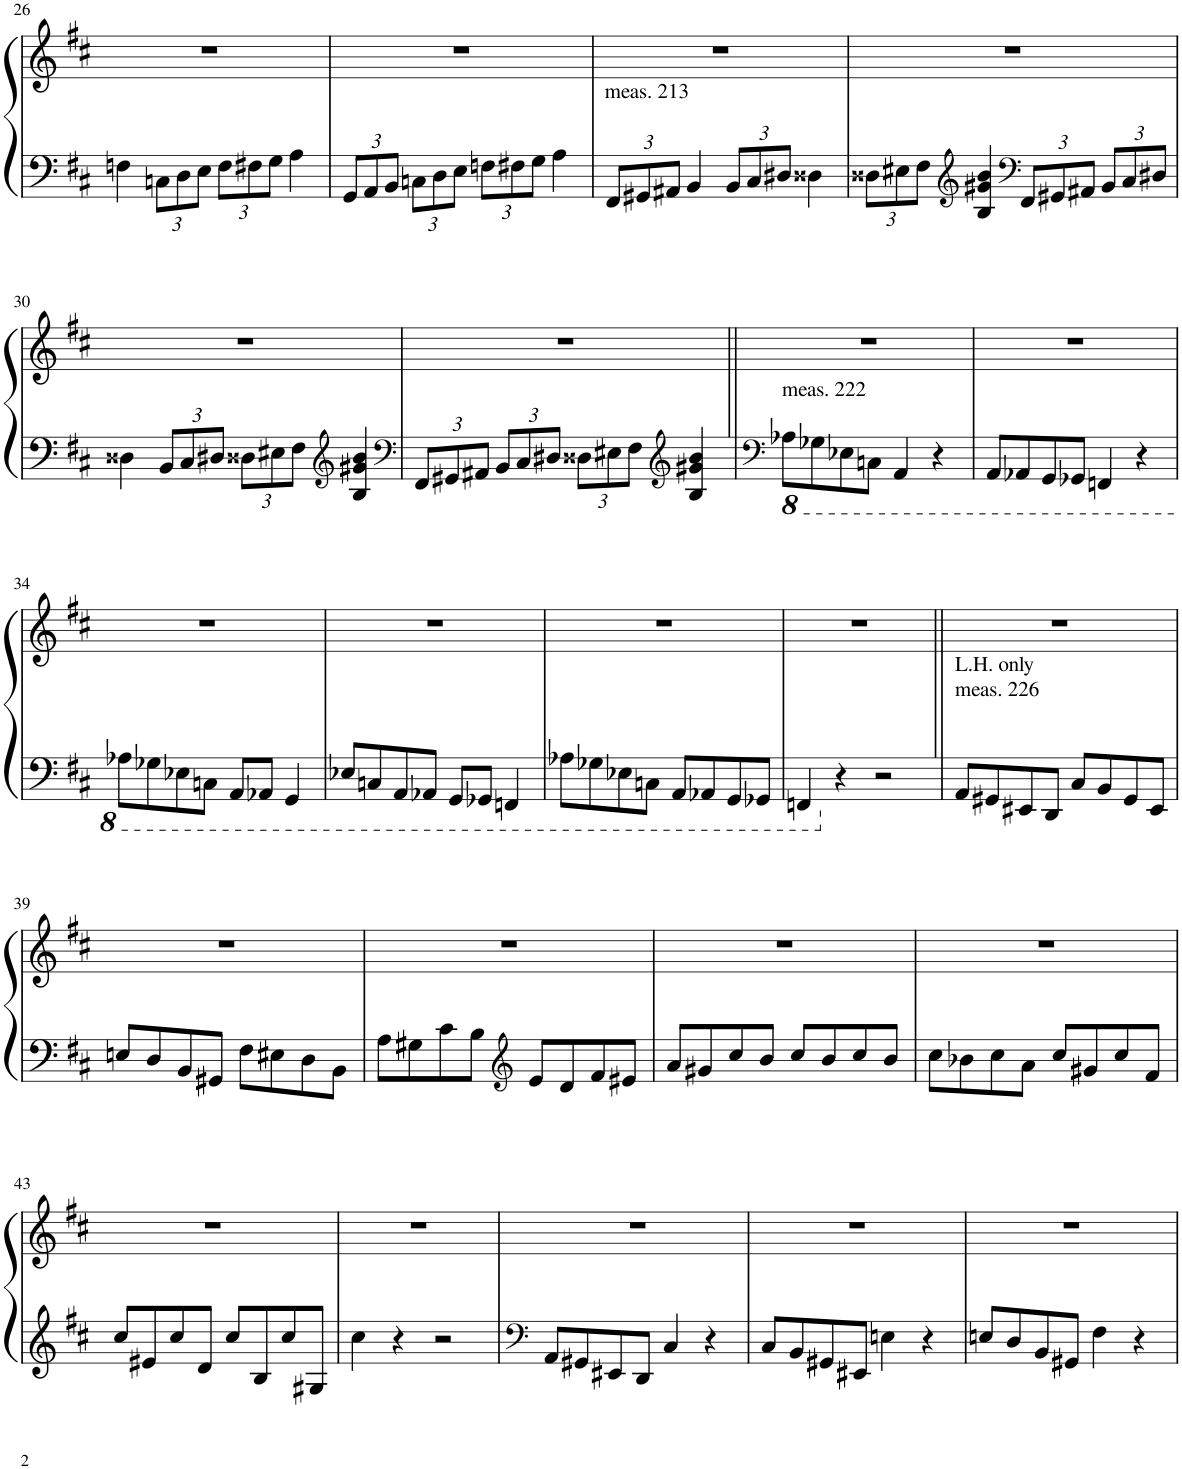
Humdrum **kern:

**kern	**kern
*part1	*part1
*staff2	*staff1
*I"Piano	*
*I'Pno.	*
!!LO:PB:g=z
*clefF4	*clefG2
*k[f#c#]	*k[f#c#]
*M4/4	*M4/4
=26	=26
4Fn\	1r
*Xbrackettup	*
12Cn\L	.
12D\	.
12E\J	.
12F\L	.
12F#X\	.
12G\J	.
4A\	.
=27	=27
12GG/L	1r
12AA/	.
12BB/J	.
12Cn\L	.
12D\	.
12E\J	.
12Fn\L	.
12F#X\	.
12G\J	.
4A\	.
=28	=28
!LO:TX:a:t=meas. 213	!
12FF#/L	1r
12GG#X/	.
12AA#X/J	.
4BB/	.
12BB/L	.
12C#/	.
12D#X/J	.
4D##X\	.
=29	=29
12D##X\L	1r
12E#X\	.
12F#\J	.
*clefG2	*
4B/ 4g#X/ 4b/	.
*clefF4	*
12FF#/L	.
12GG#X/	.
12AA#X/J	.
12BB/L	.
12C#/	.
12D#X/J	.
!!LO:LB:g=z
=30	=30
4D##X\	1r
12BB/L	.
12C#/	.
12D#X/J	.
12D##X\L	.
12E#X\	.
12F#\J	.
*clefG2	*
4B/ 4g#X/ 4b/	.
=31	=31
*clefF4	*
12FF#/L	1r
12GG#X/	.
12AA#X/J	.
12BB/L	.
12C#/	.
12D#X/J	.
12D##X\L	.
12E#X\	.
12F#\J	.
*clefG2	*
4B/ 4g#X/ 4b/	.
=32||	=32||
*clefF4	*
*8ba	*
!LO:TX:a:t=meas. 222	!
8AA-X\L	1r
8GG-X\	.
8EE-X\	.
8CCn\J	.
4AAA/	.
4r	.
=33	=33
8AAA/L	1r
8AAA-X/	.
8GGG/	.
8GGG-X/J	.
4FFFn/	.
4r	.
!!LO:LB:g=z
=34	=34
8AA-X\L	1r
8GG-X\	.
8EE-X\	.
8CCn\J	.
8AAA/L	.
8AAA-X/J	.
4GGG/	.
=35	=35
8EE-X/L	1r
8CCn/	.
8AAA/	.
8AAA-X/J	.
8GGG/L	.
8GGG-X/J	.
4FFFn/	.
=36	=36
8AA-X\L	1r
8GG-X\	.
8EE-X\	.
8CCn\J	.
8AAA/L	.
8AAA-X/	.
8GGG/	.
8GGG-X/J	.
=37	=37
4FFFn/	1r
*X8ba	*
4r	.
2r	.
=38||	=38||
!LO:TX:a:t=meas. 226	!
!LO:TX:a:t=L.H. only	!
8AA/L	1r
8GG#X/	.
8EE#X/	.
8DD/J	.
8C#/L	.
8BB/	.
8GG#/	.
8EE#/J	.
!!LO:LB:g=z
=39	=39
8En/L	1r
8D/	.
8BB/	.
8GG#X/J	.
8F#\L	.
8E#X\	.
8D\	.
8BB\J	.
=40	=40
8A\L	1r
8G#X\	.
8c#\	.
8B\J	.
*clefG2	*
8e/L	.
8d/	.
8f#/	.
8e#X/J	.
=41	=41
8a/L	1r
8g#X/	.
8cc#/	.
8b/J	.
8cc#/L	.
8b/	.
8cc#/	.
8b/J	.
=42	=42
8cc#\L	1r
8b-X\	.
8cc#\	.
8a\J	.
8cc#/L	.
8g#X/	.
8cc#/	.
8f#/J	.
!!LO:LB:g=z
=43	=43
8cc#/L	1r
8e#X/	.
8cc#/	.
8d/J	.
8cc#/L	.
8B/	.
8cc#/	.
8G#X/J	.
=44	=44
4cc#\	1r
4r	.
2r	.
=45	=45
*clefF4	*
8AA/L	1r
8GG#X/	.
8EE#X/	.
8DD/J	.
4C#/	.
4r	.
=46	=46
8C#/L	1r
8BB/	.
8GG#X/	.
8EE#X/J	.
4En\	.
4r	.
=47	=47
8En/L	1r
8D/	.
8BB/	.
8GG#X/J	.
4F#\	.
4r	.
=	=
*-	*-
